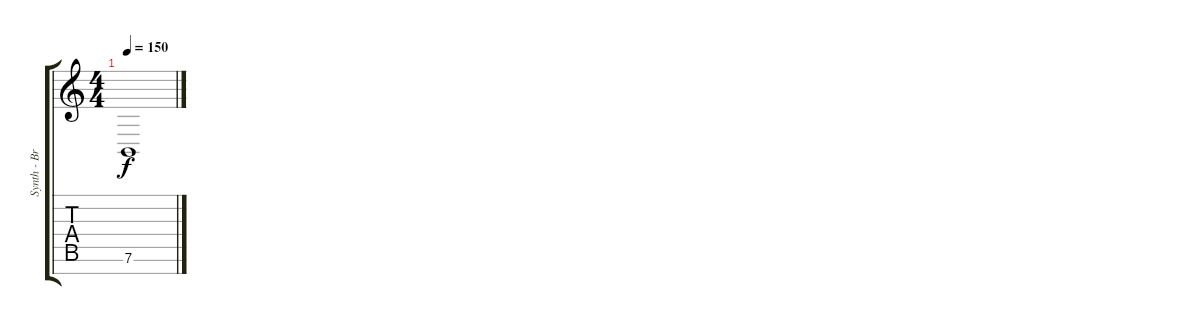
\track ("Synth - Brass" "Synth - Br") {instrument synthbrass1}
\staff {score tabs}
\tuning (E4 B3 G3 D3 A2 E2 B1) {hide}
\ts (4 4)
\tempo 150
\clef g2
\ks c
7.6{t}.1{dy f}
